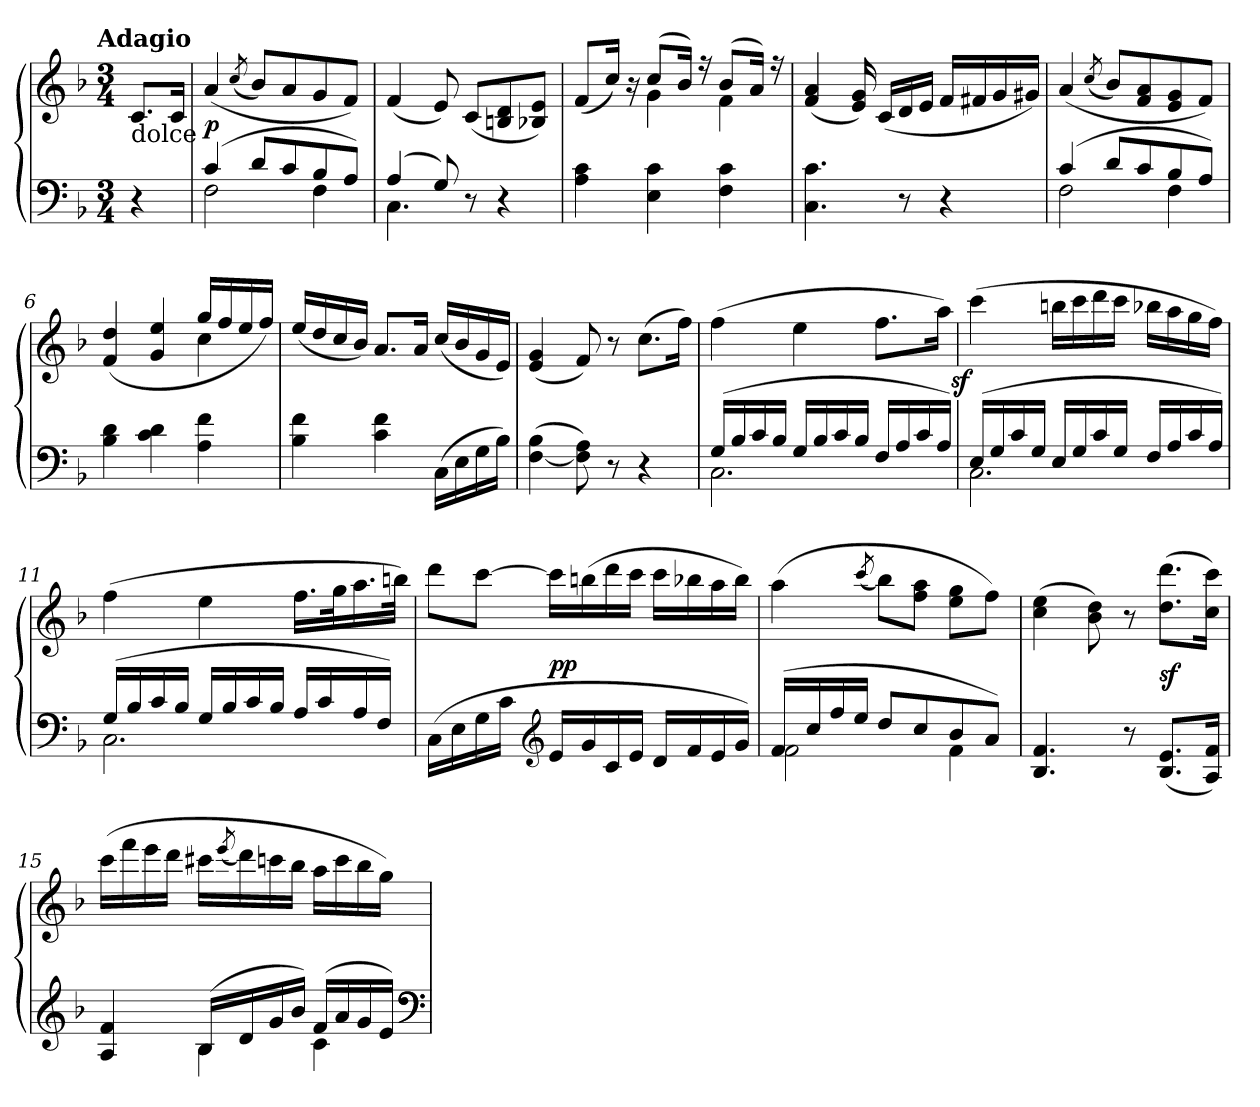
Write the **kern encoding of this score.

**kern	**kern	**dynam
*part1	*part1	*part1
*staff2	*staff1	*staff1/2
*clefF4	*clefG2	*
*k[b-]	*k[b-]	*
*F:	*F:	*
!!LO:TX:omd:t=Adagio
*M3/4	*M3/4	*
*MM40	*MM40	*
=	=	=
!	!LO:TX:b:t=dolce	!
4r	8.cL	.
.	16cJk	.
=1	=1	=1
*^	*	*
(4c	2F	(4a	p
.	.	(<8qcc	.
8dL	.	8b-L)	.
8c	.	8a	.
8B-	4F	8g	.
8AJ)	.	8fJ)	.
=2	=2	=2	=2
(4A	4.C	(4f	.
8G)	.	8e)	.
8r	4.ryy	(8cL	.
4r	.	8Bn 8d	.
.	.	8B-X 8eJ)	.
*v	*v	*	*
=3	=3	=3
*	*^	*
4A 4c	(>8fL	4ryy	.
.	16ccJk)	.	.
.	16r	.	.
4E 4c	(8ccL	4g	.
.	16b-Jk)	.	.
.	16r	.	.
4F 4c	(8b-L	4f	.
.	16aJk)	.	.
.	16r	.	.
*	*v	*v	*
=4	=4	=4
4.C 4.c	(4f 4a	.
.	16e 16g)	.
.	(16cLL	.
8r	16d	.
.	16eJJ	.
4r	16fLL	.
.	16f#X	.
.	16g	.
.	16g#XJJ)	.
=5	=5	=5
*^	*	*
(4c	2F	(4a	.
.	.	(<8qcc	.
8dL	.	8b-L)	.
8c	.	8f 8a	.
8B-	4F	8e 8g	.
8AJ)	.	8fJ)	.
*v	*v	*	*
=6	=6	=6
*	*^	*
4B- 4d	(>4f 4dd	2ryy	.
4c 4d	4g/ 4ee/	.	.
4A 4f	16ggLL	4cc	.
.	16ff	.	.
.	16ee	.	.
.	16ffJJ)	.	.
*	*v	*v	*
=7	=7	=7
4B- 4f	(16ee/LL	.
.	16dd/	.
.	16cc/	.
.	16b-/JJ)	.
4c 4f	8.aL	.
.	16aJk	.
(16CLL	(16ccLL	.
16E	16b-	.
16G	16g	.
16B-JJ)	16eJJ)	.
=8	=8	=8
([4F 4B-	(4e 4g	.
8F] 8A)	8f)	.
8r	8r	.
4r	(8.ccL	.
.	16ffJk)	.
=9	=9	=9
*^	*	*
(16GLL	2.C	(4ff	.
16B-	.	.	.
16c	.	.	.
16B-JJ	.	.	.
16GLL	.	4ee	.
16B-	.	.	.
16c	.	.	.
16B-JJ	.	.	.
16FLL	.	8.ffL	.
16A	.	.	.
16c	.	.	.
16AJJ)	.	16aaJk)	.
=10	=10	=10	=10
!	!	!	!LO:DY:rj
(16ELL	2.C	(4ccc	sf
16G	.	.	.
16c	.	.	.
16GJJ	.	.	.
16ELL	.	16bbnLL	.
16G	.	16ccc	.
16c	.	16ddd	.
16GJJ	.	16cccJJ	.
16FLL	.	16bb-XLL	.
16A	.	16aa	.
16c	.	16gg	.
16AJJ)	.	16ffJJ)	.
=11	=11	=11	=11
(16GLL	2.C	(4ff	.
16B-	.	.	.
16c	.	.	.
16B-JJ	.	.	.
16GLL	.	4ee	.
16B-	.	.	.
16c	.	.	.
16B-JJ	.	.	.
16ALL	.	16.ffLL	.
16c	.	.	.
.	.	32ggk	.
16A	.	16.aa	.
16FJJ)	.	.	.
.	.	32bbnJJk)	.
*v	*v	*	*
=12	=12	=12
(16CLL	8dddL	.
16E	.	.
16G	[8cccJ	.
16cJJ	.	.
*clefG2	*	*
16eLL	16cccLL]	pp
16g	(16bbn	.
16c	16ddd	.
16eJJ	16cccJJ	.
16dLL	16cccLL	.
16f	16bb-X	.
16e	16aa	.
16gJJ)	16bb-JJ)	.
=13	=13	=13
*^	*	*
(16fLL	2f	(4aa	.
16cc	.	.	.
16ff	.	.	.
16eeJJ	.	.	.
.	.	(<8qccc	.
8ddL	.	8bb-L)	.
8cc	.	8ff 8aaJ	.
8b-	4f	8ee 8ggL	.
8aJ)	.	8ffJ)	.
*v	*v	*	*
=14	=14	=14
4.B- 4.f	(4cc 4ee	.
.	8b- 8dd)	.
8r	8r	.
(8.B- 8.eL	(8.dd 8.dddL	sf
16A 16fJk)	16cc 16cccJk)	.
=15	=15	=15
*^	*	*
4A 4f	4ryy	(16cccLL	.
.	.	16fff	.
.	.	16eee	.
.	.	16dddJJ	.
(16B-LL	4B-	16ccc#XLL	.
.	.	(<8qeee	.
16d	.	16ddd)	.
16g	.	16cccn	.
16b-JJ)	.	16bb-JJ	.
(16fLL	4c	16aaLL	.
16a	.	16ccc	.
16g	.	16bb-	.
16eJJ)	.	16ggJJ)	.
*v	*v	*	*
*clefF4	*	*
=	=	=
*-	*-	*-
